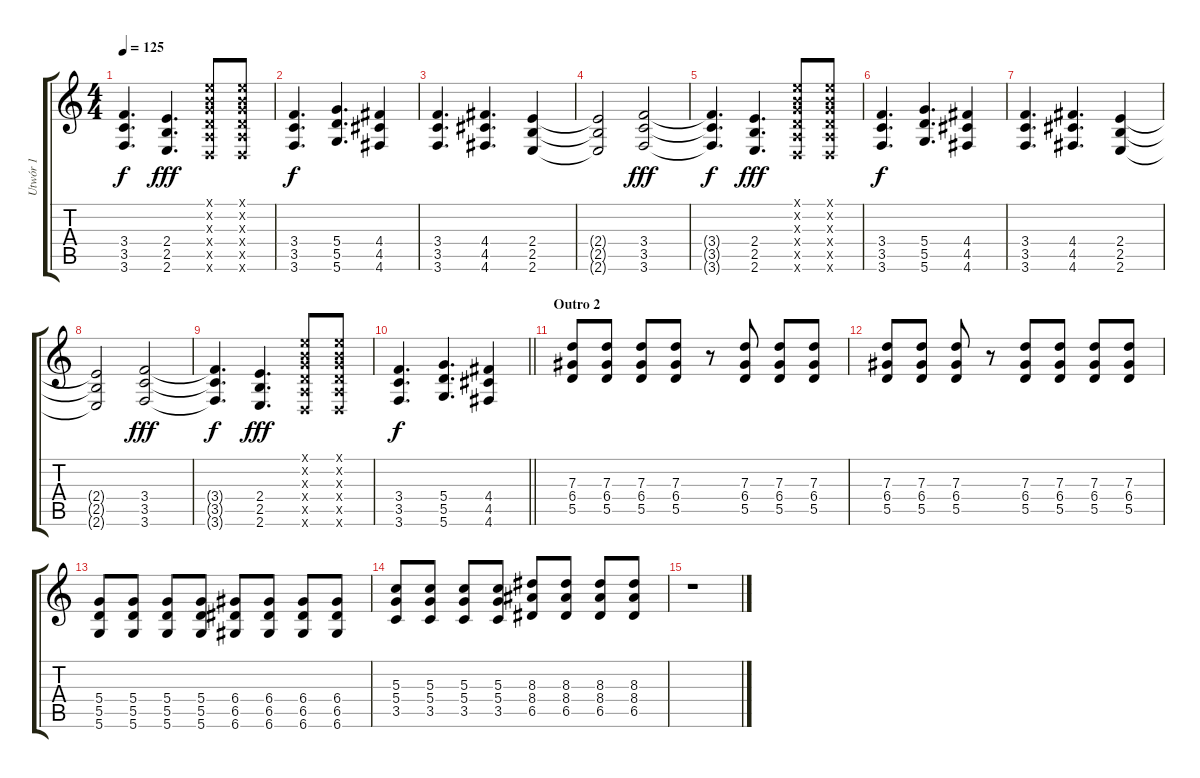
\track ("Utwór 1" "Utwór 1") {instrument distortionguitar}
\staff {score tabs}
\tuning (E4 B3 G3 D3 A2 D2) {hide}
\ts (4 4)
\tempo 125
\clef g2
\ks c
(3.4{t} 3.5{t} 3.6{t}).4{d dy f} (2.4 2.5 2.6).4{d dy fff} (0.1{x} 0.2{x} 0.3{x} 0.4{x} 0.5{x} 0.6{x}).8 (0.1{x} 0.2{x} 0.3{x} 0.4{x} 0.5{x} 0.6{x}).8 |
(3.4 3.5 3.6).4{d dy f} (5.4 5.5 5.6).4{d} (4.4 4.5 4.6).4 |
(3.4 3.5 3.6).4{d} (4.4 4.5 4.6).4{d} (2.4 2.5 2.6).4 |
(2.4{t} 2.5{t} 2.6{t}).2 (3.4 3.5 3.6).2{dy fff} |
(3.4{t} 3.5{t} 3.6{t}).4{d dy f} (2.4 2.5 2.6).4{d dy fff} (0.1{x} 0.2{x} 0.3{x} 0.4{x} 0.5{x} 0.6{x}).8 (0.1{x} 0.2{x} 0.3{x} 0.4{x} 0.5{x} 0.6{x}).8 |
(3.4 3.5 3.6).4{d dy f} (5.4 5.5 5.6).4{d} (4.4 4.5 4.6).4 |
(3.4 3.5 3.6).4{d} (4.4 4.5 4.6).4{d} (2.4 2.5 2.6).4 |
(2.4{t} 2.5{t} 2.6{t}).2 (3.4 3.5 3.6).2{dy fff} |
(3.4{t} 3.5{t} 3.6{t}).4{d dy f} (2.4 2.5 2.6).4{d dy fff} (0.1{x} 0.2{x} 0.3{x} 0.4{x} 0.5{x} 0.6{x}).8 (0.1{x} 0.2{x} 0.3{x} 0.4{x} 0.5{x} 0.6{x}).8 |
\barLineRight lightlight
(3.4 3.5 3.6).4{d dy f} (5.4 5.5 5.6).4{d} (4.4 4.5 4.6).4 |
\section ("" "Outro 2")
(7.3 6.4 5.5).8 (7.3 6.4 5.5).8 (7.3 6.4 5.5).8 (7.3 6.4 5.5).8 r.8 (7.3 6.4 5.5).8 (7.3 6.4 5.5).8 (7.3 6.4 5.5).8 |
(7.3 6.4 5.5).8 (7.3 6.4 5.5).8 (7.3 6.4 5.5).8 r.8 (7.3 6.4 5.5).8 (7.3 6.4 5.5).8 (7.3 6.4 5.5).8 (7.3 6.4 5.5).8 |
(5.4 5.5 5.6).8 (5.4 5.5 5.6).8 (5.4 5.5 5.6).8 (5.4 5.5 5.6).8 (6.4 6.5 6.6).8 (6.4 6.5 6.6).8 (6.4 6.5 6.6).8 (6.4 6.5 6.6).8 |
(5.3 5.4 3.5).8 (5.3 5.4 3.5).8 (5.3 5.4 3.5).8 (5.3 5.4 3.5).8 (8.3 8.4 6.5).8 (8.3 8.4 6.5).8 (8.3 8.4 6.5).8 (8.3 8.4 6.5).8 |
r.1
